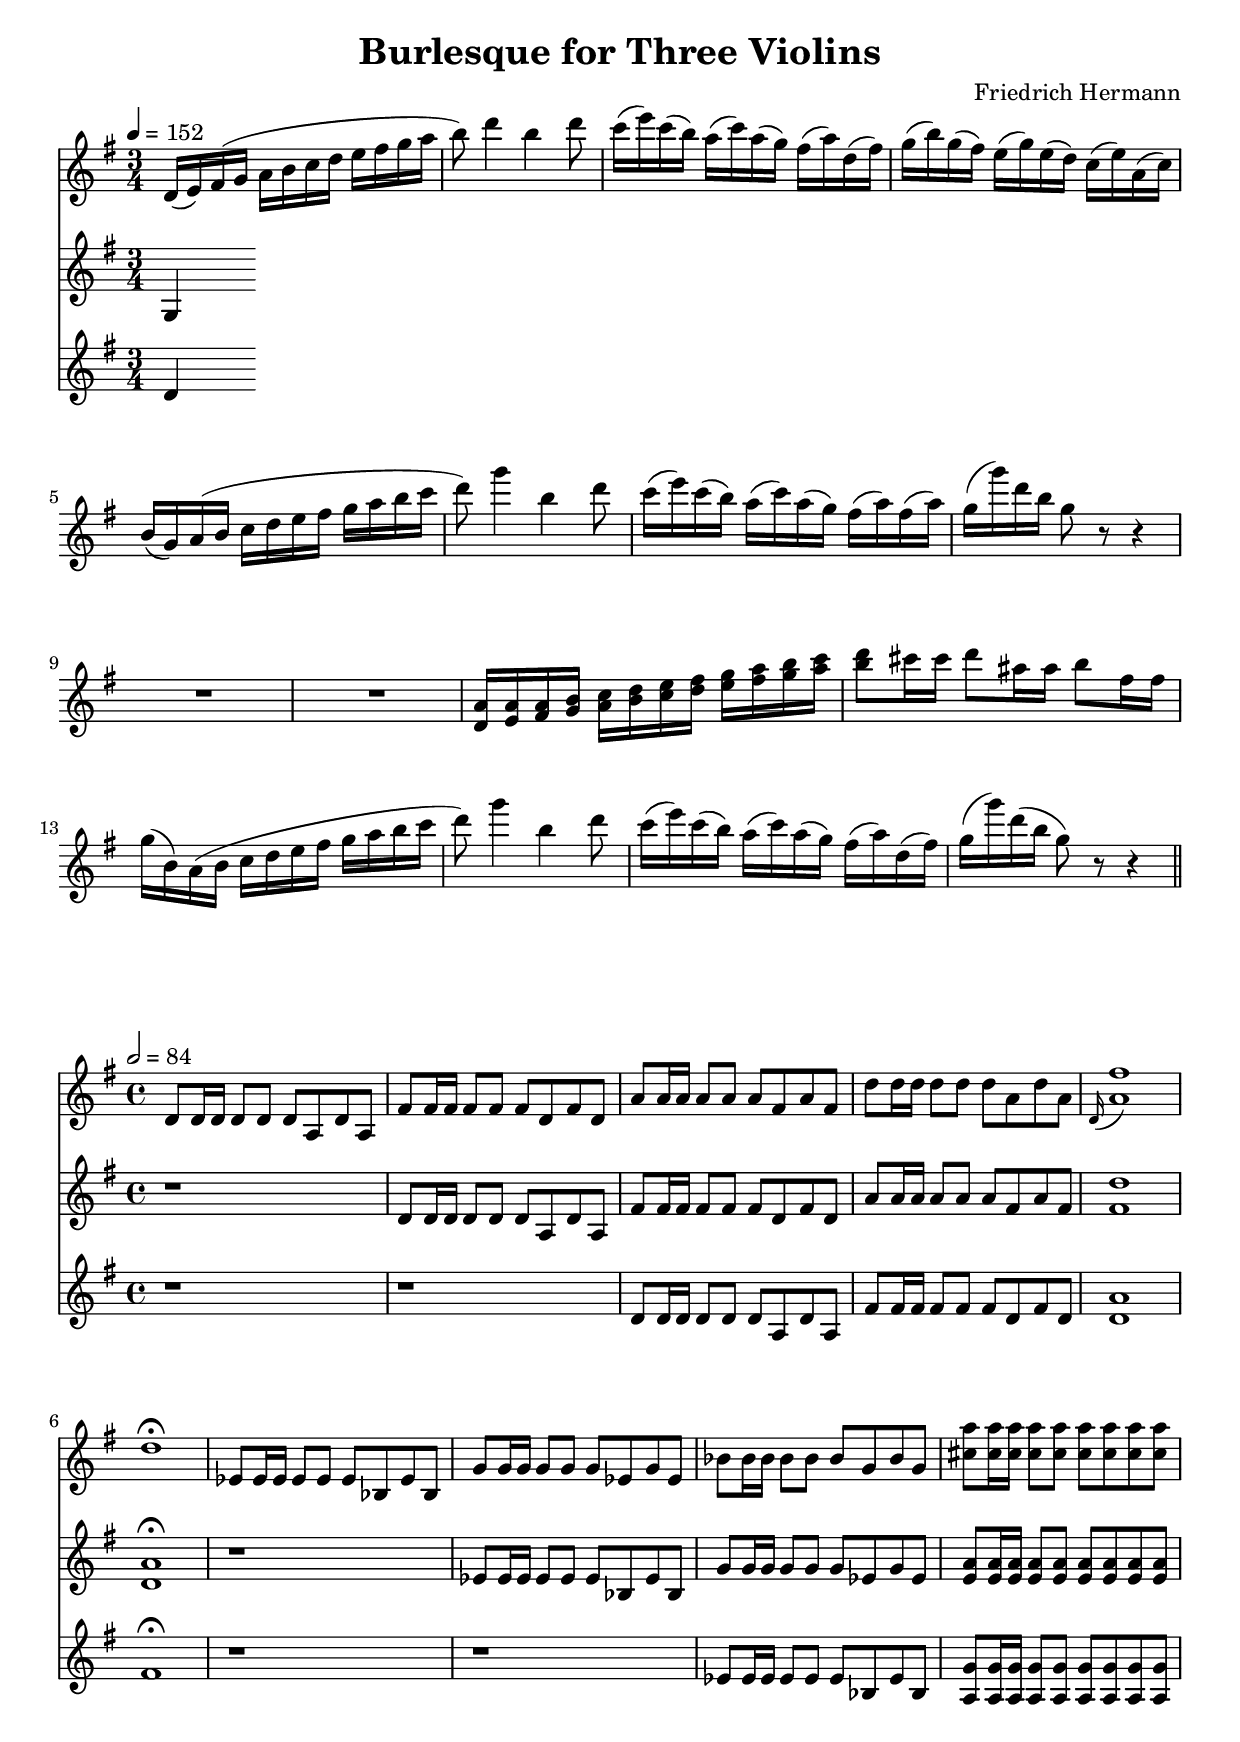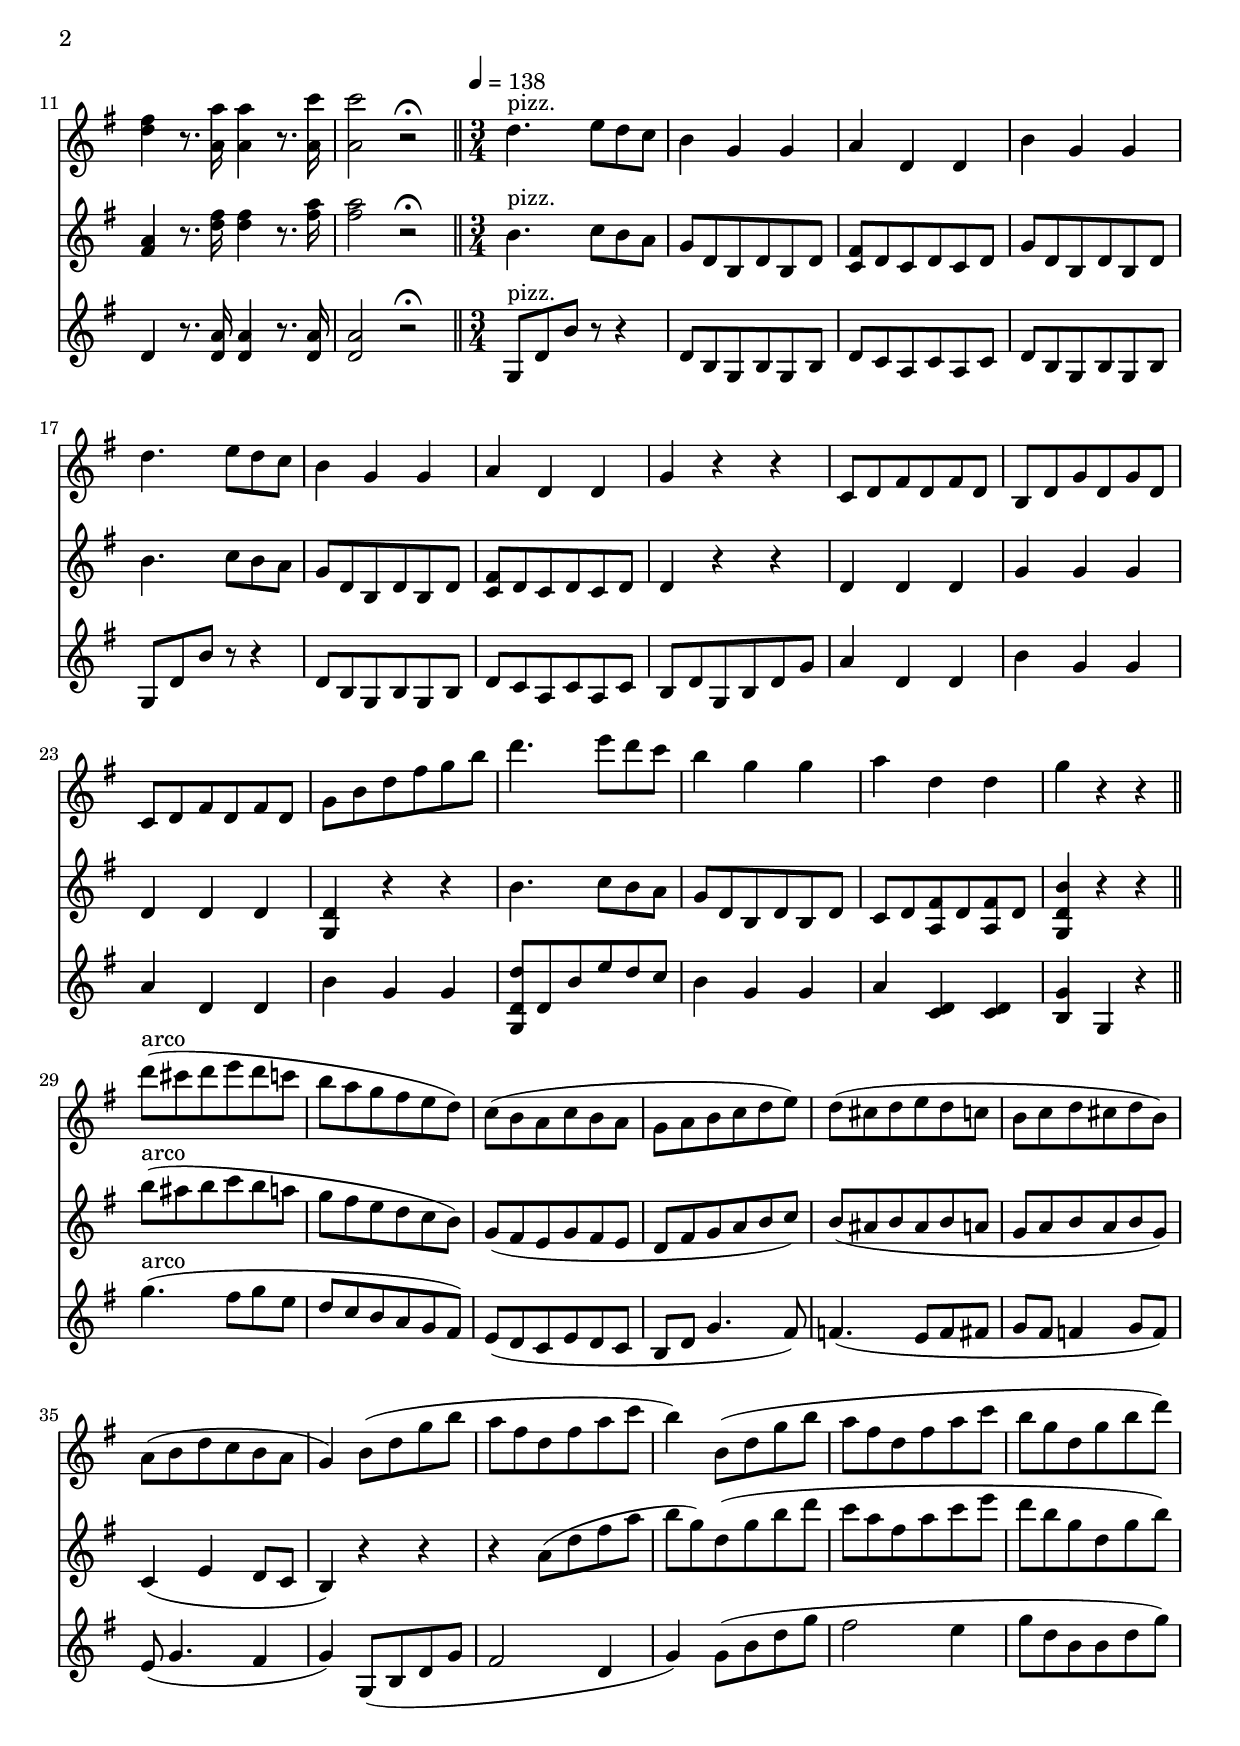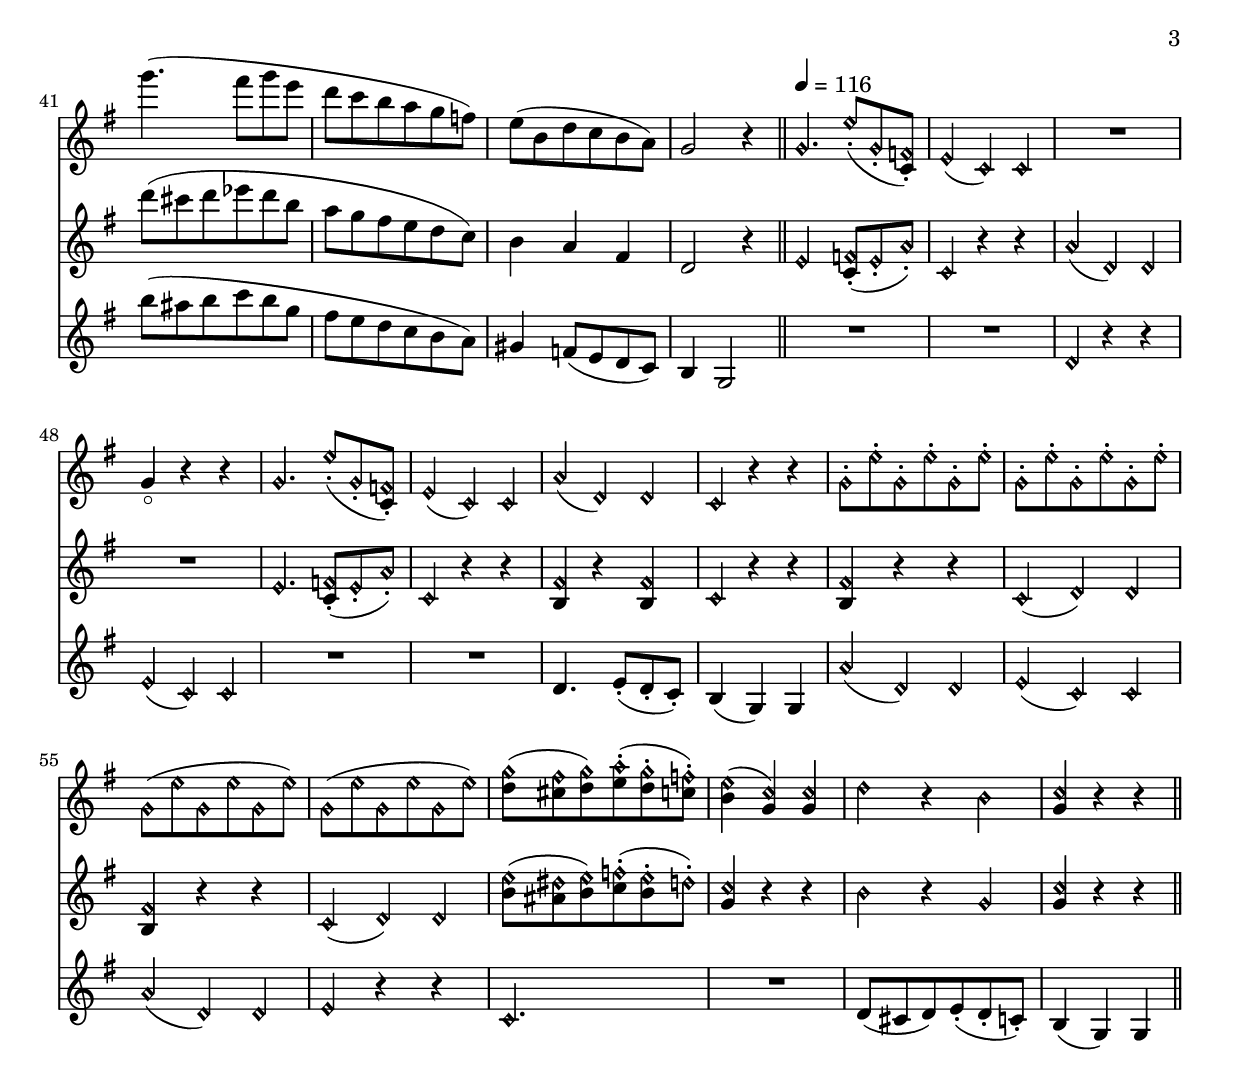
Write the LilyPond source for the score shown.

%% Generated by ../../scripts/lilypond-book.py
%% Options: [fragment,quote,relative=2,raggedright,indent=0\mm]
\version "2.12.3"

\paper {
  #(define dump-extents #t)
  linewidth = 160\mm - 2.0 * 0.4\in
  raggedright = ##t
  indent = 0\mm
}

intro-I =
\relative c'
{
\tempo 2=84
\time 4/4
\key g \major

d8 d16 d d8 d d a d a
fis'8 fis16 fis fis8 fis fis d fis d
a'8 a16 a a8 a a fis a fis
d' d16 d d8 d d a d a
\grace d,16 (<a' fis'>1)
d\fermata

%1 0:12
ees,8 ees16 ees ees8 ees ees bes ees bes
g' g16 g g8 g g ees g ees
bes' bes16 bes bes8 bes bes g bes g
<cis a'> <cis a'>16 <cis a'> <cis a'>8 <cis a'> <cis a'> <cis a'> <cis a'> <cis a'>
<d fis>4 r8. <a a'>16 <a a'>4 r8. <a c'>16
<a c'>2 r\fermata
\bar "||"
}


intro-II =
\relative c'
{
\key g \major
\time 4/4

r1
d8 d16 d d8 d d a d a
fis'8 fis16 fis fis8 fis fis d fis d
a'8 a16 a a8 a a fis a fis
<fis d'>1
<d a'>\fermata

%2 0:12
r1
ees8 ees16 ees ees8 ees ees bes ees bes
g' g16 g g8 g g ees g ees
<e a> <e a>16 <e a> <e a>8 <e a> <e a> <e a> <e a> <e a>
<fis a>4 r8. <d' fis>16 <d fis>4 r8. <fis a>16
<fis a>2 r\fermata
\bar "||"
}




intro-III = \relative c'
{
\key g \major
\time 4/4

r1
r1
d8 d16 d d8 d d a d a
fis'8 fis16 fis fis8 fis fis d fis d
<d a'>1
fis\fermata

%3 0:12
r1
r1
ees8 ees16 ees ees8 ees ees bes ees bes
<a g'> <a g'>16 <a g'> <a g'>8 <a g'> <a g'> <a g'> <a g'> <a g'> 
d4 r8. <d a'>16 <d a'>4 r8. <d a'>16
<d a'>2 r\fermata
\bar "||"


}

varone-I =
\relative c''
{
%1 0:26
\tempo 4=138
\time 3/4
d4.^"pizz." e8 d c
b4 g g
a d, d
b' g g

d'4. e8 d c
b4 g g
a d, d
g r r

%1 0:36
c,8 d fis d fis d
b d g d g d
c d fis d fis d
g b d fis g b

d4. e8 d c
b4 g g
a d, d
g r r
\bar "||"
}

varone-II =
\relative c''
{
%2 0:26
\time 3/4
b4.^"pizz." c8 b a
g8 d b d b d
<c fis> d c d c d
g d b d b d

b'4. c8 b a
g8 d b d b d
<c fis> d c d c d
d4 r r

%2 0:36
d4 d d
g g g
d d d
<g, d'> r r

b'4. c8 b a
g8 d b d b d
c d <a fis'> d <a fis'> d
<g, d' b'>4 r r
}



varone-III =
\relative c'
{
%3 0:26
\time 3/4
g8^"pizz." d' b' r r4
d,8 b g b g b
d c a c a c
d8 b g b g b

g d' b' r r4
d,8 b g b g b
d c a c a c
b d g, b d g

%3 0:36
a4 d, d
b' g g
a d, d
b' g g

<g, d' d'>8 d' b' e d c
b4 g g
a <c, d> <c d>
<b g'> g r

}


%{
<<
\new Staff {\varone-I}
\new Staff {\varone-II}
\new Staff {\varone-III}
>>
%}

vartwo-I =
\relative c''
{
%1 var 2 0:48
d'8^"arco" (cis d e d c
b a g fis e d)
c (b a c b a
g a b c d e)

d (cis d e d c
b c d cis d b)
a (b d c b a
g4) b8 (d g b

a fis d fis a c
b4) b,8 (d g b
a fis d fis a c
b g d g b d)

g4. (fis8 g e
d c b a g f)
e (b d c b a)
g2 r4
\bar "||"}

vartwo-II =
\relative c'''
{
%2
b8^"arco" (ais b c b a
g fis e d c b)
g (fis e g fis e
d fis g a b c)

b (ais b ais b a
g a b a b g)
c,4 (e d8 c
b4) r r

r a'8 (d fis a
b g) d (g b d
c a fis a c e
d b g d g b)

d (cis d ees d b
a g fis e d c)
b4 a fis
d2 r4
}



vartwo-III =
\relative c'''
{
g4.^"arco" (fis8 g e
d c b a g fis)
e (d c e d c
b d g4. fis8)

f4. (e8 f fis
g fis f4 g8 f)
e (g4. fis4
g4) g,8 (b d g

fis2 d4
g4) g8 (b d g
fis2 e4
g8 d b b d g)

b (ais b c b g
fis e d c b a)
gis4 f8 (e d c)
b4 g2
}

%{
\score
{
<<
\time 3/4
\new Staff {
  \tempo 4=152
  \key g \major
  \vartwo-I}
\new Staff {
  \key g \major
  \vartwo-II}
\new Staff {
  \key g \major
  \vartwo-III}
>>

\layout{}
\midi {}
}
%}

varthree-I =
\relative c'
{
%1 var3
d16 (e) fis (g a b c d e fis g a
b8) d4 b d8
c16 (e) c (b) a ( c) a (g) fis (a) d, (fis)
g (b) g (fis) e (g) e (d) c (e) a, (c )

b (g) a (b c d e fis g a b c
d8) g4 b, d8
c16 (e) c (b) a (c ) a (g) fis (a) fis (a)
g (g') d b g8 r r4

R1*3/4*2
<d, a'>16 <e a> <fis a> <g b> <a c> <b d> <c e> <d fis> <e g> <fis a> <g b> <a c>
<b d>8 cis16 cis d8 ais16 ais b8 fis16 fis
g (b,) a (b c d e fis g a b c
d8) g4 b, d8
c16 (e) c (b) a (c ) a (g) fis (a) d, (fis)
g (g') d (b g8) r r4
\bar "||"
}

varthree-II =
\relative c'
{
g
}

varthree-III =
\relative c'
{
d
}


\score
{
<<
\time 3/4
\new Staff {
  \tempo 4=152
  \key g \major
  \varthree-I}
\new Staff {
  \key g \major
  \varthree-II}
\new Staff {
  \key g \major
  \varthree-III}
>>

\layout{}
\midi {}
}



%\include "var4.ly"
varfive-I =
\relative c''
{
\tempo 4=116
\harmonicsOn
g4. e'8\staccato (g,\staccato \harmonicsOff <c, f\harmonic>\staccato)
\harmonicsOn e4 (c ) c
R2.
\harmonicsOff g'4_\flageolet \harmonicsOn r r

g4. e'8\staccato (g,\staccato \harmonicsOff <c, f\harmonic>\staccato)
\harmonicsOn e4 (c ) c
a' (d, ) d
c r r

g'8\staccato e'\staccato g,\staccato e'\staccato g,\staccato e'\staccato
g,\staccato e'\staccato g,\staccato e'\staccato g,\staccato e'\staccato
g, (e' g, e' g, e')
g, (e' g, e' g, e')

\harmonicsOff <d g\harmonic> (<cis fis\harmonic> <d g\harmonic>)
  <e a\harmonic>\staccato (<d g\harmonic>\staccato <c f\harmonic>\staccato)
<b e\harmonic>4 (<g c\harmonic>) <g c\harmonic>
\harmonicsOn d' r b
\harmonicsOff <g c\harmonic> r r \harmonicsOff


\bar "||"
}

varfive-II =
\relative c'''
{
\harmonicsOff e,,4.\harmonic \harmonicsOff <c f\harmonic>8\staccato
  (\harmonicsOn e\staccato a\staccato)
c,4 r r
a' (d,) d
R2.

e4. \harmonicsOff <c f\harmonic>8\staccato
  (\harmonicsOn e\staccato a\staccato)
c,4 r r
\harmonicsOff <b fis'\harmonic> r <b fis'\harmonic>
\harmonicsOn c r r \harmonicsOff

\harmonicsOff <b fis'\harmonic> r r
\harmonicsOn c (d) d
\harmonicsOff <b fis'\harmonic> r r
\harmonicsOn c (d) d

\harmonicsOff <b' e\harmonic>8 (<ais dis\harmonic> <b e\harmonic>)
  <c f\harmonic>\staccato (<b e\harmonic>\staccato \harmonicsOn d\staccato)
\harmonicsOff <g, c\harmonic>4 r r
\harmonicsOn b r g
\harmonicsOff <g c\harmonic> r r
}

varfive-III =
\relative c'
{
R2.
R2.
\harmonicsOn d4 r r
e4 (c ) c \harmonicsOff

R2.
R2.
d4. e8\staccato (d\staccato c\staccato)
b4 (g) g

\harmonicsOn a' (d,) d
e (c ) c
a' (d,) d
e r r

c2.
R2.
\harmonicsOff d8 (cis d) e\staccato (d\staccato c\staccato)
b4 (g) g
}

%{
\score
{
<<
\time 3/4
\new Staff {
  \tempo 4=116
  \key g \major
  \varfive-I}
\new Staff {
  \key g \major
  \varfive-II}
\new Staff {
  \key g \major
  \varfive-III}
>>

\layout{}
\midi {}
}
%}


%\include "var6.ly"
%\include "var7.ly"
%\include "var8.ly"
%\include "var9.ly"
%\include "var10.ly"




\header {
  title = "Burlesque for Three Violins"
  composer = "Friedrich Hermann"
}

\score{
<<
\new Staff {
  \intro-I
  \varone-I    % 0:26 pizz theme
  \vartwo-I    % 0:48 scaley arpeggioey slury var
%  \varthree-I % 1:10 up-bow staccato
%  \varfour-I  % 1:33 chordy spiccato
  \varfive-I   % 2:01 harmonics
%  \varsix-I   % 2:30 trilly grace notey
%  \varseven-I % 3:02 ------ chorale attacca
%  \vareight-I % 3:38 lengthened harmonic
%  \varnine-I  % 4:03 galloping spiccato attacca
%  \varten-I   % 4:22 duples/finish
    }
\new Staff {
  \intro-II
  \varone-II
  \vartwo-II
%  \varthree-II
%  \varfour-II
  \varfive-II
%  \varsix-II
%  \varseven-II
%  \vareight-II
%  \varnine-II
%  \varten-II
}
\new Staff {
  \intro-III
  \varone-III
  \vartwo-III
%   \varthree-III
%  \varfour-III
  \varfive-III
%  \varsix-III
%  \varseven-III
%  \vareight-III
%  \varnine-III
%  \varten-III
}
>>

\layout{}
\midi {}
}
